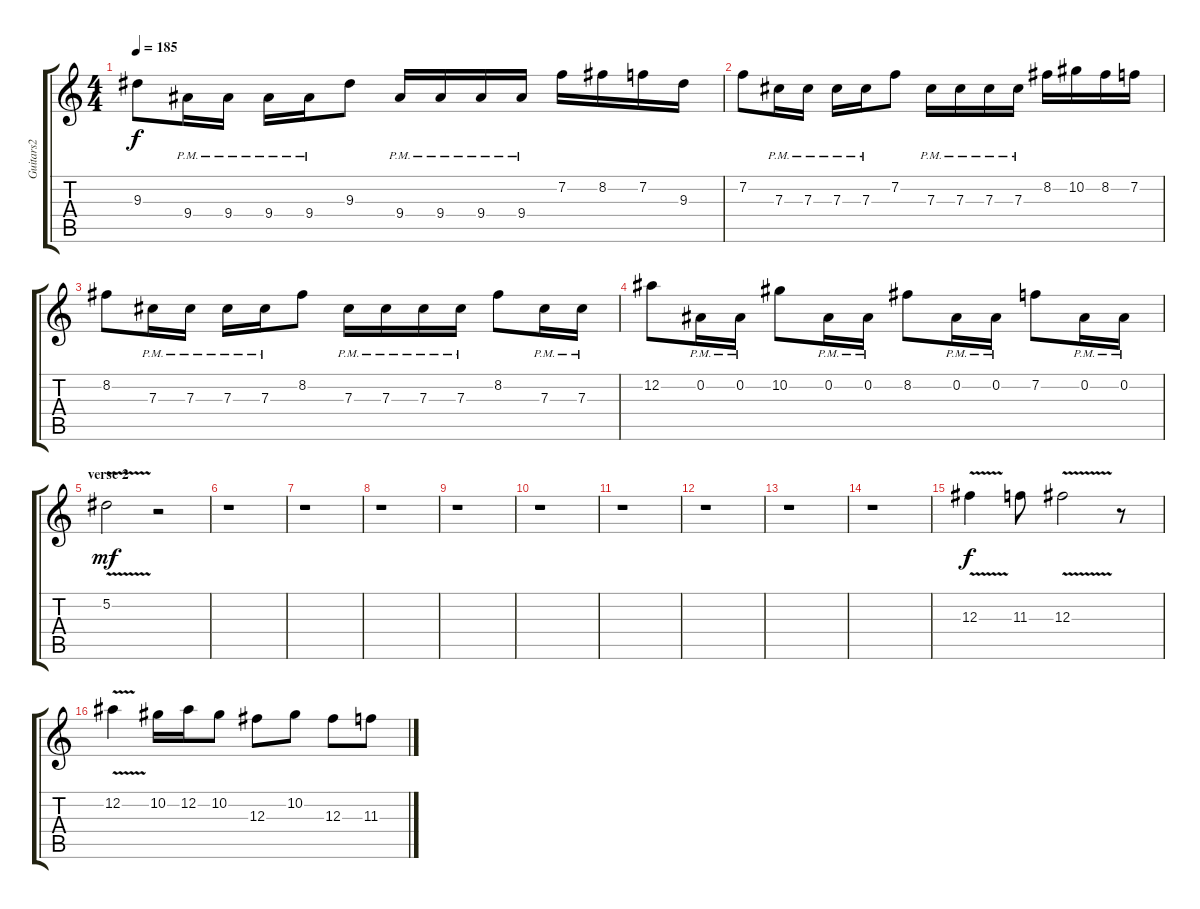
\track ("Guitars2" "Guitars2") {instrument distortionguitar}
\staff {score tabs}
\tuning (Eb4 Bb3 Gb3 Db3 Ab2 Eb2) {hide}
\ts (4 4)
\tempo 185
\clef g2
\ks c
9.3.8{dy f} 9.4{pm}.16 9.4{pm}.16 9.4{pm}.16 9.4{pm}.16 9.3.8 9.4{pm}.16 9.4{pm}.16 9.4{pm}.16 9.4{pm}.16 7.2.16 8.2.16 7.2.16 9.3.16 |
7.2.8 7.3{pm}.16 7.3{pm}.16 7.3{pm}.16 7.3{pm}.16 7.2.8 7.3{pm}.16 7.3{pm}.16 7.3{pm}.16 7.3{pm}.16 8.2.16 10.2.16 8.2.16 7.2.16 |
8.2.8 7.3{pm}.16 7.3{pm}.16 7.3{pm}.16 7.3{pm}.16 8.2.8 7.3{pm}.16 7.3{pm}.16 7.3{pm}.16 7.3{pm}.16 8.2.8 7.3{pm}.16 7.3{pm}.16 |
12.2.8 0.2{pm}.16 0.2{pm}.16 10.2.8 0.2{pm}.16 0.2{pm}.16 8.2.8 0.2{pm}.16 0.2{pm}.16 7.2.8 0.2{pm}.16 0.2{pm}.16 |
\section ("" "verse 2")
5.2{v}.2{dy mf} r.2 |
r.1 |
r.1 |
r.1 |
r.1 |
r.1 |
r.1 |
r.1 |
\section ("" "")
r.1 |
r.1 |
12.3{v}.4{dy f} 11.3.8 12.3{v}.2 r.8 |
12.2{v}.4 10.2.16 12.2.16 10.2.8 12.3.8 10.2.8 12.3.8 11.3.8
